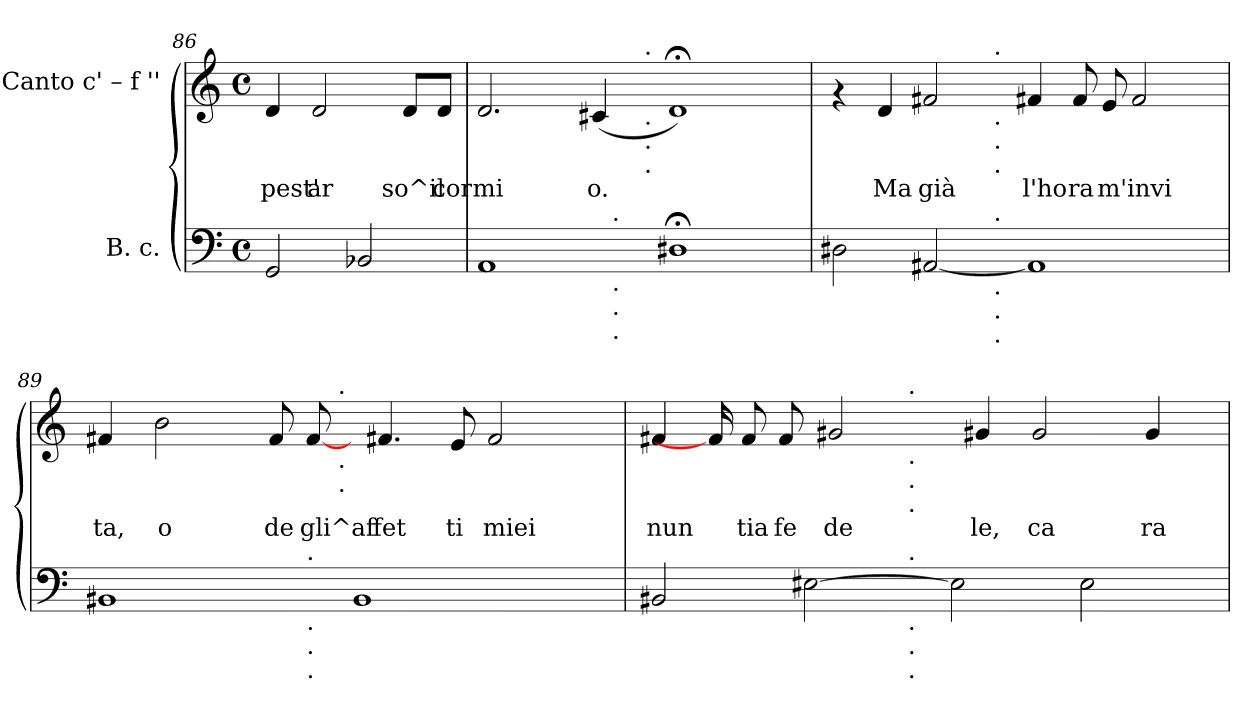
**kern	**kern	**text
*part2	*part1	*part1
*staff2	*staff1	*staff1
*I"B. c.	*I"Canto  c' – f ''	*
!!LO:PB:g=z
*clefF4	*clefG2	*
*k[]	*k[]	*
*C:	*C:	*
*M4/4	*M4/4	*
*met(c)	*met(c)	*
=86	=86	=86
!	!	!LO:LY:b:cj
2GG/	4d/	pest'
!	!	!LO:LY:b:cj
.	2d/	ar
2BB-X/	.	.
!	!	!LO:LY:b:cj
.	8d/L	so^il
!	!	!LO:LY:b:cj
.	8d/J	cor
=87	=87	=87
!	!	!LO:LY:b:cj
*^	*^	*
1AA	2ryy	2.d/	2ryy	mi
.	4ryy	.	4ryy	.
!	!	!	!	!LO:LY:b:cj
.	16ryy	(<4c#X/	8ryy	o.
!	!LO:TX:a:t=.	!	!	!
!	!LO:TX:b:t=.	!	!	!
!	!LO:TX:b:t=.	!	!	!
!	!LO:TX:b:t=.	!	!	!
.	1ryy	.	.	.
.	.	.	32ryy	.
!	!	!	!LO:TX:a:t=.	!
!	!	!	!LO:TX:b:t=.	!
!	!	!	!LO:TX:b:t=.	!
!	!	!	!LO:TX:b:t=.	!
.	.	.	1ryy	.
!	!	!	!	!LO:LY:b:cj
1D#;<	.	1d;<)	.	.
.	8.ryy	.	.	.
.	.	.	16.ryy	.
=88	=88	=88	=88	=88
2D#\	2ryy	4rf	2ryy	.
!	!	!	!	!LO:LY:b:cj
.	.	4d/	.	Ma
!	!	!	!	!LO:LY:b:cj
[<2AA#/	4ryy	2f#X/	4ryy	già
.	16.ryy	.	16.ryy	.
!	!	!	!LO:TX:a:t=.	!
!	!	!	!LO:TX:b:t=.	!
!	!	!	!LO:TX:b:t=.	!
!	!	!	!LO:TX:b:t=.	!
!	!LO:TX:a:t=.	!	!	!
!	!LO:TX:b:t=.	!	!	!
!	!LO:TX:b:t=.	!	!	!
!	!LO:TX:b:t=.	!	!	!
.	1ryy	.	1ryy	.
!	!	!	!	!LO:LY:b:cj
1AA#]	.	4f#X/	.	l'ho
!	!	!	!	!LO:LY:b:cj
.	.	8f#/	.	ra
!	!	!	!	!LO:LY:b:cj
.	.	8e/	.	m'invi
!	!	!	!	!LO:LY:b:cj
.	.	2f#/	.	.
.	8ryy	.	8ryy	.
.	32ryy	.	32ryy	.
=89	=89	=89	=89	=89
!	!	!	!	!LO:LY:b:cj
1BB#	2..ryy	4f#X/	2ryy	ta,
!	!	!	!	!LO:LY:b:cj
.	.	2b\	.	o
.	.	.	4...ryy	.
!	!	!	!	!LO:LY:b:cj
.	.	8f#/	.	de
!	!LO:TX:a:t=.	!	!	!
!	!LO:TX:b:t=.	!	!	!
!	!LO:TX:b:t=.	!	!	!
!	!LO:TX:b:t=.	!	!	!
!	!	!	!	!LO:LY:b:cj
.	1ryy	[8f#/	.	gli^af
!	!	!	!LO:TX:a:t=.	!
!	!	!	!LO:TX:b:t=.	!
!	!	!	!LO:TX:b:t=.	!
.	.	.	1ryy	.
1BB#	.	16ryy	.	.
!	!	!	!	!LO:LY:b:cj
.	.	4.f#X/	.	fet
!	!	!	!	!LO:LY:b:cj
.	.	8e/	.	ti
!	!	!	!	!LO:LY:b:cj
.	.	2f#/	.	miei
.	8.ryy	.	.	.
.	.	.	16.ryy	.
16ryy	.	.	.	.
!!LO:LB:g=z	!!
=90	=90	=90	=90	=90
!	!	!	!	!LO:LY:b:cj
2BB#/	2ryy	4f#X/	2ryy	nun
.	.	16f#/]	.	.
!	!	!	!	!LO:LY:b:cj
.	.	8f#/	.	tia
!	!	!	!	!LO:LY:b:cj
.	.	8f#/	.	fe
[>2E#\	4ryy	.	4ryy	.
!	!	!	!	!LO:LY:b:cj
.	.	2g#X/	.	de
.	16.ryy	.	16.ryy	.
!	!	!	!LO:TX:a:t=.	!
!	!	!	!LO:TX:b:t=.	!
!	!	!	!LO:TX:b:t=.	!
!	!	!	!LO:TX:b:t=.	!
!	!LO:TX:a:t=.	!	!	!
!	!LO:TX:b:t=.	!	!	!
!	!LO:TX:b:t=.	!	!	!
!	!LO:TX:b:t=.	!	!	!
.	1ryy	.	1ryy	.
2E#\]	.	.	.	.
!	!	!	!	!LO:LY:b:cj
.	.	4g#X/	.	le,
!	!	!	!	!LO:LY:b:cj
.	.	2g#/	.	ca
2E#\	.	.	.	.
!	!	!	!	!LO:LY:b:cj
.	.	4g#/	.	ra
.	8..ryy	.	8..ryy	.
16ryy	.	.	.	.
*v	*v	*	*	*
*	*v	*v	*
=	=	=
*-	*-	*-
